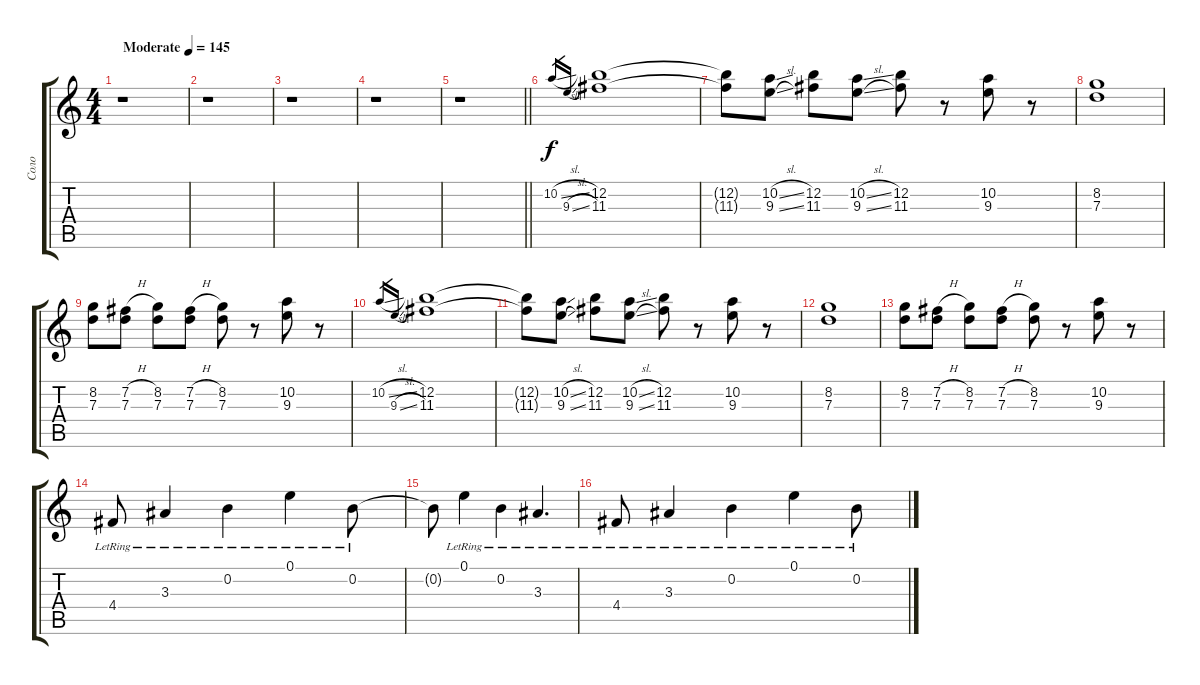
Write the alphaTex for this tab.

\track ("Соло" "Соло") {instrument distortionguitar}
\staff {score tabs}
\tuning (E4 B3 G3 D3 A2 E2) {hide}
\ts (4 4)
\tempo (145 "Moderate")
\clef g2
\ks c
r.1{dy f instrument distortionguitar} |
r.1 |
r.1 |
r.1 |
\barLineRight lightlight
r.1 |
10.2{sl}.16{gr} 9.3{sl}.16{gr} (12.2 11.3).1 |
(12.2{t} 11.3{t}).8 (10.2{sl} 9.3{sl}).8 (12.2 11.3).8 (10.2{sl} 9.3{sl}).8 (12.2 11.3).8 r.8 (10.2 9.3).8 r.8 |
(8.2 7.3).1 |
(8.2 7.3).8 (7.2{h} 7.3).8 (8.2 7.3).8 (7.2{h} 7.3).8 (8.2 7.3).8 r.8 (10.2 9.3).8 r.8 |
10.2{sl}.16{gr} 9.3{sl}.16{gr} (12.2 11.3).1 |
(12.2{t} 11.3{t}).8 (10.2{sl} 9.3{sl}).8 (12.2 11.3).8 (10.2{sl} 9.3{sl}).8 (12.2 11.3).8 r.8 (10.2 9.3).8 r.8 |
(8.2 7.3).1 |
(8.2 7.3).8 (7.2{h} 7.3).8 (8.2 7.3).8 (7.2{h} 7.3).8 (8.2 7.3).8 r.8 (10.2 9.3).8 r.8 |
4.4{lr}.8 3.3{lr}.4 0.2{lr}.4 0.1{lr}.4 0.2{lr}.8 |
0.2{t}.8 0.1{lr}.4 0.2{lr}.4 3.3{lr}.4{d} |
4.4{lr}.8 3.3{lr}.4 0.2{lr}.4 0.1{lr}.4 0.2{lr}.8
